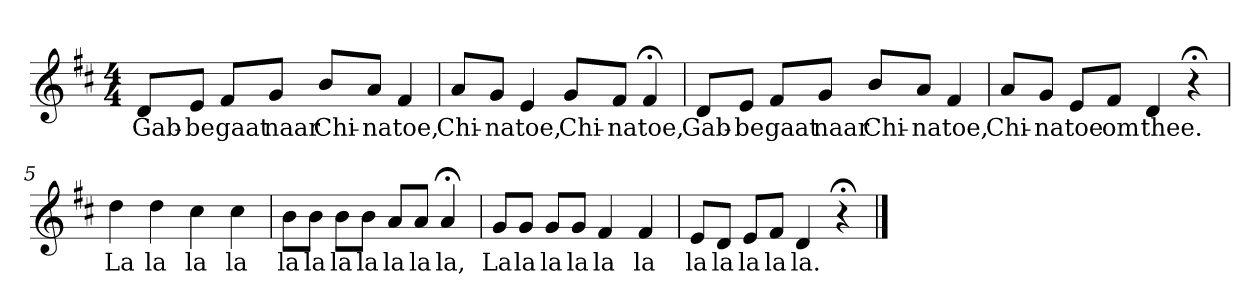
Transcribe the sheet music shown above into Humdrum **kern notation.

**kern	**text
*part1	*part1
*staff1	*staff1
*k[f#c#]	*
*D:	*
*M4/4	*
*MM120	*
=1	=1
8dL	Gab-
8eJ	-be
8f#L	gaat
8gJ	naar
8bL	Chi-
8aJ	-na
4f#	toe,
=2	=2
8aL	Chi-
8gJ	-na
4e	toe,
8gL	Chi-
8f#J	-na
4f#;<	toe,
=3	=3
8dL	Gab-
8eJ	-be
8f#L	gaat
8gJ	naar
8bL	Chi-
8aJ	-na
4f#	toe,
=4	=4
8aL	Chi-
8gJ	-na
8eL	toe
8f#J	om
4d	thee.
4r;<	.
=5	=5
4dd	La
4dd	la
4cc#	la
4cc#	la
=6	=6
8bL	la
8bJ	la
8bL	la
8bJ	la
8aL	la
8aJ	la
4a;<	la,
=7	=7
8gL	La
8gJ	la
8gL	la
8gJ	la
4f#	la
4f#	la
=8	=8
8eL	la
8dJ	la
8eL	la
8f#J	la
4d	la.
4r;<	.
==	==
*-	*-
